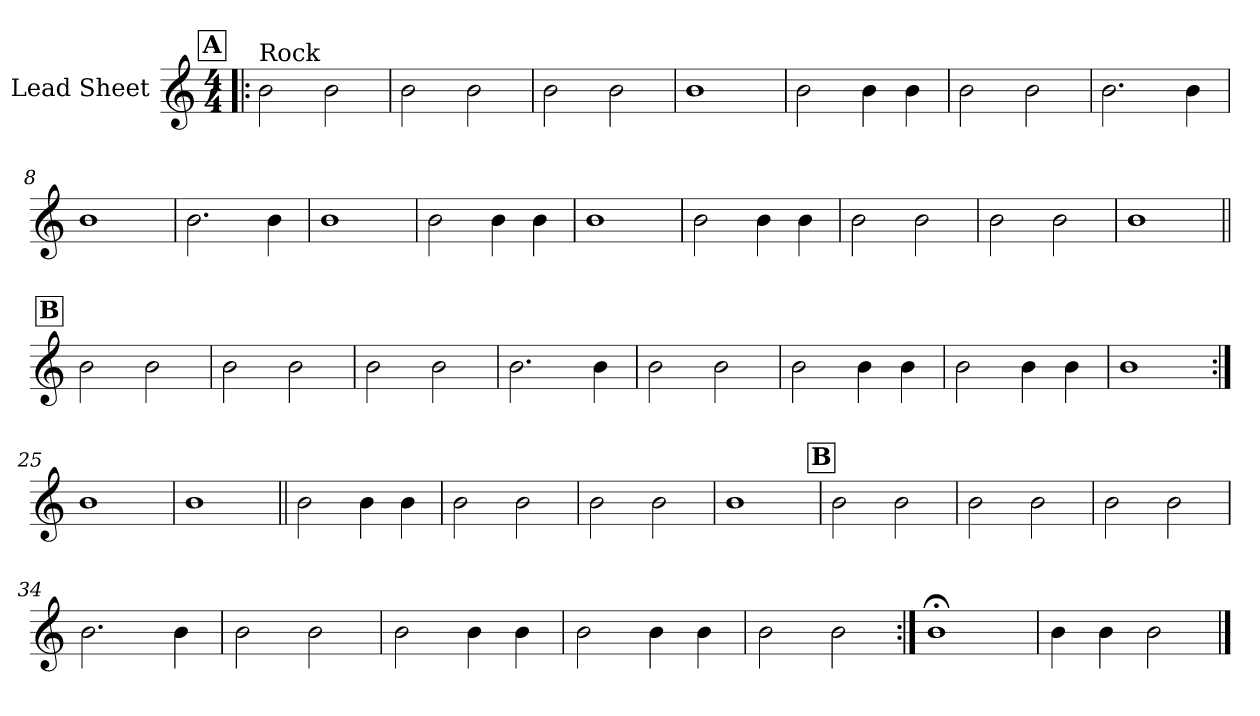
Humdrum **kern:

**kern
*part1
*staff1
*I"Lead Sheet
*clefG2
*k[]
*M4/4
*MM88
!!LO:REH:place=s1:a:fs=14:t=A
=1!|:
!LO:TX:a:t=Rock
2b\
2b\
=2
2b\
2b\
=3
2b\
2b\
=4
1b
!!LO:LB:g=z
=5
2b\
4b\
4b\
=6
2b\
2b\
=7
2.b\
4b\
=8
1b
!!LO:LB:g=z
=9
2.b\
4b\
=10
1b
=11
2b\
4b\
4b\
=12
1b
!!LO:LB:g=z
=13
2b\
4b\
4b\
=14
2b\
2b\
=15
2b\
2b\
=16
1b
!!LO:LB:g=z
!!LO:REH:place=s1:a:fs=14:t=B
=17||
2b\
2b\
=18
2b\
2b\
=19
2b\
2b\
=20
2.b\
4b\
!!LO:LB:g=z
=21
2b\
2b\
=22
2b\
4b\
4b\
=23
2b\
4b\
4b\
=24
1b
!!LO:LB:g=z
=25:|!
1b
=26
1b
!!LO:LB:g=z
=27||
2b\
4b\
4b\
=28
2b\
2b\
=29
2b\
2b\
=30
1b
!!LO:LB:g=z
!!LO:REH:place=s1:a:fs=14:t=B
=31
2b\
2b\
=32
2b\
2b\
=33
2b\
2b\
=34
2.b\
4b\
!!LO:LB:g=z
=35
2b\
2b\
=36
2b\
4b\
4b\
=37
2b\
4b\
4b\
=38
2b\
2b\
!!LO:PB:g=z
=39:|!
1b;<
=40
4b\
4b\
2b\
==
*-
